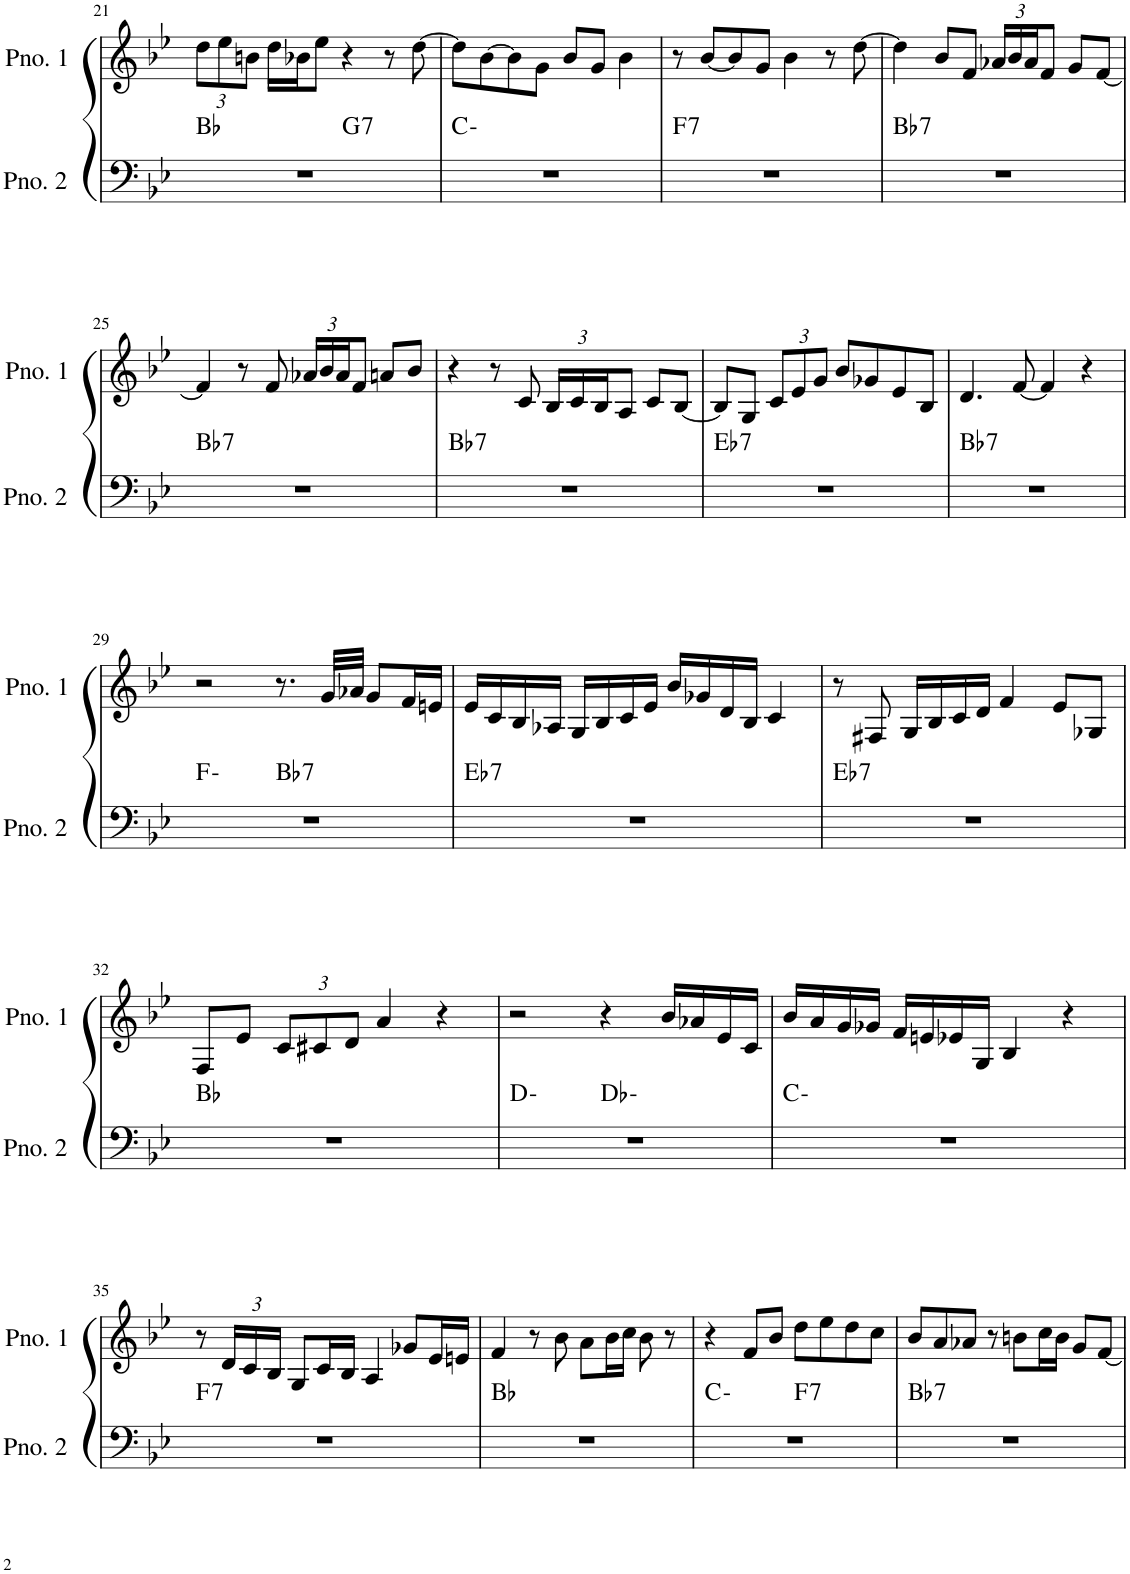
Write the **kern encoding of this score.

**kern	**harte	**kern
*part2	*part2	*part1
*staff2	*	*staff1
*I"ピアノ 2	*	*I"ピアノ 1
!!LO:PB:g=z
*clefF4	*	*clefG2
*k[b-e-]	*	*k[b-e-]
*M4/4	*	*M4/4
*	*	*Xbrackettup
=21	=21	=21
*^	*	*
1r	2ryy	Bb:maj	12dd\L
.	.	.	12ee-\
.	.	.	12bn\J
.	.	.	16dd\LL
.	.	.	16b-X\J
.	.	.	8ee-\J
!	!	!LO:H:kt=7	!
.	2ryy	G:7	4r
.	.	.	8r
.	.	.	[8dd\
*v	*v	*	*
=22	=22	=22
1r	C:min	8dd\L]
.	.	[8b-\
.	.	8b-\]
.	.	8g\J
.	.	8b-/L
.	.	8g/J
.	.	4b-\
=23	=23	=23
!	!LO:H:kt=7	!
1r	F:7	8r
.	.	[8b-/L
.	.	8b-/]
.	.	8g/J
.	.	4b-\
.	.	8r
.	.	[8dd\
=24	=24	=24
!	!LO:H:kt=7	!
1r	Bb:7	4dd\]
.	.	8b-/L
.	.	8f/J
.	.	24a-X/LL
.	.	24b-/
.	.	24a-/J
.	.	8f/J
.	.	8g/L
.	.	[8f/J
!!LO:LB:g=z
=25	=25	=25
!	!LO:H:kt=7	!
1r	Bb:7	4f/]
.	.	8r
.	.	8f/
.	.	24a-X/LL
.	.	24b-/
.	.	24a-/J
.	.	8f/J
.	.	8an/L
.	.	8b-/J
=26	=26	=26
!	!LO:H:kt=7	!
1r	Bb:7	4r
.	.	8r
.	.	8c/
.	.	24B-/LL
.	.	24c/
.	.	24B-/J
.	.	8A/J
.	.	8c/L
.	.	[8B-/J
=27	=27	=27
!	!LO:H:kt=7	!
1r	Eb:7	8B-/L]
.	.	8G/J
.	.	12c/L
.	.	12e-/
.	.	12g/J
.	.	8b-/L
.	.	8g-X/
.	.	8e-/
.	.	8B-/J
=28	=28	=28
!	!LO:H:kt=7	!
1r	Bb:7	4.d/
.	.	[8f/
.	.	4f/]
.	.	4r
!!LO:LB:g=z
=29	=29	=29
*^	*	*
1r	2ryy	F:min	2r
!	!	!LO:H:kt=7	!
.	2ryy	Bb:7	8.r
.	.	.	32g/LLL
.	.	.	32a-X/JJJ
.	.	.	8g/L
.	.	.	16f/L
.	.	.	16en/JJ
=30	=30	=30	=30
!	!	!LO:H:kt=7	!
*v	*v	*	*
1r	Eb:7	16e-/LL
.	.	16c/
.	.	16B-/
.	.	16A-X/JJ
.	.	16G/LL
.	.	16B-/
.	.	16c/
.	.	16e-/JJ
.	.	16b-/LL
.	.	16g-X/
.	.	16d/
.	.	16B-/JJ
.	.	4c/
=31	=31	=31
!	!LO:H:kt=7	!
1r	Eb:7	8r
.	.	8F#X/
.	.	16G/LL
.	.	16B-/
.	.	16c/
.	.	16d/JJ
.	.	4f/
.	.	8e-/L
.	.	8G-X/J
!!LO:LB:g=z
=32	=32	=32
1r	Bb:maj	8F/L
.	.	8e-/J
.	.	12c/L
.	.	12c#X/
.	.	12d/J
.	.	4a/
.	.	4r
=33	=33	=33
*^	*	*
1r	2ryy	D:min	2r
.	2ryy	Db:min	4r
.	.	.	16b-/LL
.	.	.	16a-X/
.	.	.	16e-/
.	.	.	16c/JJ
*v	*v	*	*
=34	=34	=34
1r	C:min	16b-/LL
.	.	16a/
.	.	16g/
.	.	16g-X/JJ
.	.	16f/LL
.	.	16en/
.	.	16e-X/
.	.	16G/JJ
.	.	4B-/
.	.	4r
!!LO:LB:g=z
=35	=35	=35
!	!LO:H:kt=7	!
1r	F:7	8r
.	.	24d/LL
.	.	24c/
.	.	24B-/JJ
.	.	8G/L
.	.	16c/L
.	.	16B-/JJ
.	.	4A/
.	.	8g-X/L
.	.	16e-/L
.	.	16en/JJ
=36	=36	=36
1r	Bb:maj	4f/
.	.	8r
.	.	8b-\
.	.	8a\L
.	.	16b-\L
.	.	16cc\JJ
.	.	8b-\
.	.	8r
=37	=37	=37
*^	*	*
1r	2ryy	C:min	4r
.	.	.	8f/L
.	.	.	8b-/J
!	!	!LO:H:kt=7	!
.	2ryy	F:7	8dd\L
.	.	.	8ee-\
.	.	.	8dd\
.	.	.	8cc\J
=38	=38	=38	=38
!	!	!LO:H:kt=7	!
*v	*v	*	*
1r	Bb:7	8b-/L
.	.	8a/
.	.	8a-X/J
.	.	8r
.	.	8bn\L
.	.	16cc\L
.	.	16b\JJ
.	.	8g/L
.	.	[8f/J
=	=	=
*-	*-	*-
